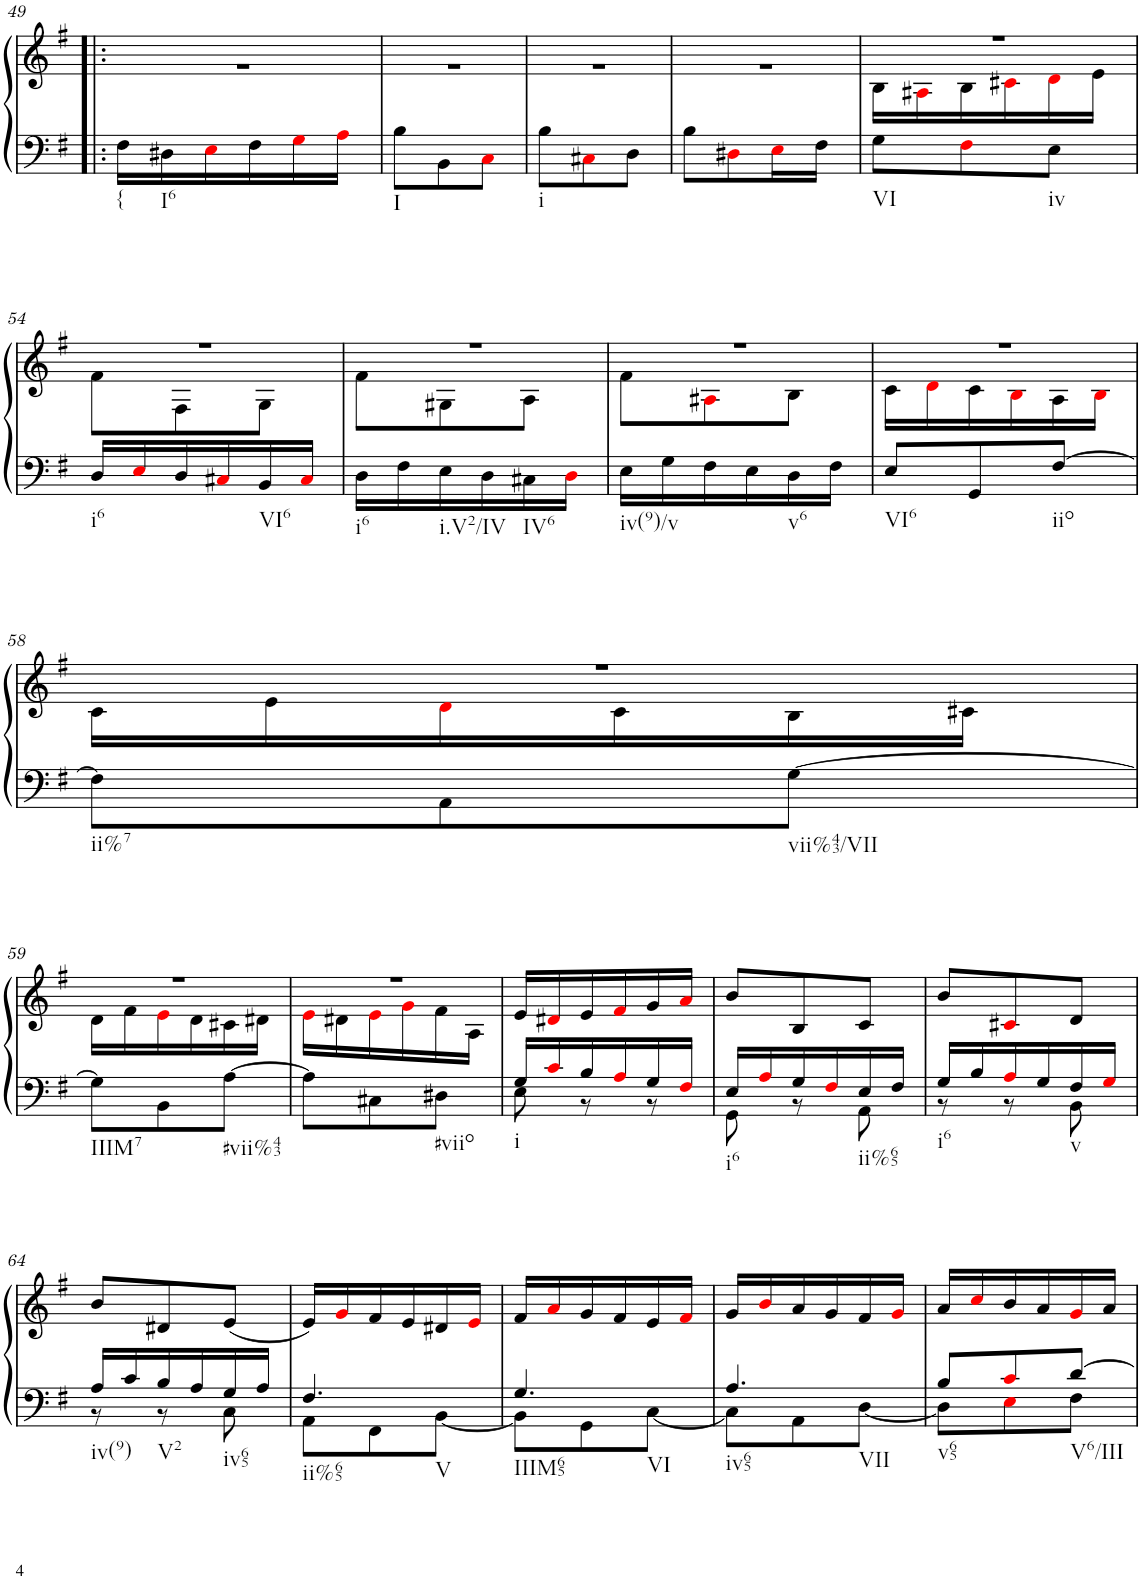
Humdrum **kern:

**kern	**kern
*part1	*part1
*staff2	*staff1
*I"unbenannt9	*
!!LO:PB:g=z
*clefF4	*clefG2
*k[f#]	*k[f#]
*M3/8	*M3/8
=49!|:	=49!|:
*	*^
!LO:TX:b:t={	!	!
16F#\LL	4.ryy	4.r
!LO:TX:b:t=I6	!	!
16D#X\	.	.
16Ei\	.	.
16F#\	.	.
16Gi\	.	.
16Ai\JJ	.	.
=50	=50	=50
!LO:TX:b:t=I	!	!
8B\L	4.ryy	4.r
8BB\	.	.
8Ci\J	.	.
=51	=51	=51
!LO:TX:b:t=i	!	!
8B\L	4.ryy	4.r
8C#Xi\	.	.
8D\J	.	.
=52	=52	=52
8B\L	4.ryy	4.r
8D#Xi\	.	.
16Ei\L	.	.
16F#\JJ	.	.
=53	=53	=53
!LO:TX:b:t=VI	!	!
8G\L	4.r	16B\LL
.	.	16A#Xi\
8F#i\	.	16B\
.	.	16c#Xi\
!LO:TX:b:t=iv	!	!
8E\J	.	16di\
.	.	16e\JJ
!!LO:LB:g=z	!!
=54	=54	=54
!LO:TX:b:t=i6	!	!
16D/LL	4.r	8f#\L
16Ei/	.	.
16D/	.	8F#\
16C#Xi/	.	.
!LO:TX:b:t=VI6	!	!
16BB/	.	8G\J
16C#i/JJ	.	.
=55	=55	=55
!LO:TX:b:t=i6	!	!
16D\LL	4.r	8f#\L
16F#\	.	.
!LO:TX:b:t=i.V2/IV	!	!
16E\	.	8G#X\
16D\	.	.
!LO:TX:b:t=IV6	!	!
16C#X\	.	8A\J
16Di\JJ	.	.
=56	=56	=56
!LO:TX:b:t=iv(9)/v	!	!
16E\LL	4.r	8f#\L
16G\	.	.
16F#\	.	8A#Xi\
16E\	.	.
!LO:TX:b:t=v6	!	!
16D\	.	8B\J
16F#\JJ	.	.
=57	=57	=57
!LO:TX:b:t=VI6	!	!
8E/L	4.r	16c\LL
.	.	16di\
8GG/	.	16c\
.	.	16Bi\
!LO:TX:b:t=iio	!	!
[8F#/J	.	16A\
.	.	16Bi\JJ
!!LO:LB:g=z	!!
=58	=58	=58
!LO:TX:b:t=ii%7	!	!
8F#\L]	4.r	16c\LL
.	.	16e\
8AA\	.	16di\
.	.	16c\
!LO:TX:b:t=vii%43/VII	!	!
[8G\J	.	16B\
.	.	16c#X\JJ
!!LO:LB:g=z	!!
=59	=59	=59
!LO:TX:b:t=IIIM7	!	!
8G\L]	4.r	16d\LL
.	.	16f#\
8BB\	.	16ei\
.	.	16d\
!LO:TX:b:t=#vii%43	!	!
[8A\J	.	16c#X\
.	.	16d#X\JJ
=60	=60	=60
8A\L]	4.r	16ei\LL
.	.	16d#X\
8C#X\	.	16ei\
.	.	16gi\
!LO:TX:b:t=#viio	!	!
8D#X\J	.	16f#\
.	.	16A\JJ
=61	=61	=61
*^	*	*
!LO:TX:b:t=i	!	!	!
*	*	*v	*v
16G/LL	8E\	16e/LL
16ci/	.	16d#Xi/
16B/	8r	16e/
16Ai/	.	16f#i/
16G/	8r	16g/
16F#i/JJ	.	16ai/JJ
=62	=62	=62
!LO:TX:b:t=i6	!	!
16E/LL	8GG\	8b/L
16Ai/	.	.
16G/	8r	8B/
16F#i/	.	.
!LO:TX:b:t=ii%65	!	!
16E/	8AA\	8c/J
16F#/JJ	.	.
=63	=63	=63
!LO:TX:b:t=i6	!	!
16G/LL	8r	8b/L
16B/	.	.
16Ai/	8r	8c#Xi/
16G/	.	.
!LO:TX:b:t=v	!	!
16F#/	8BB\	8d/J
16Gi/JJ	.	.
!!LO:LB:g=z
=64	=64	=64
!LO:TX:b:t=iv(9)	!	!
16A/LL	8r	8b/L
16c/	.	.
!LO:TX:b:t=V2	!	!
16B/	8r	8d#X/
16A/	.	.
!LO:TX:b:t=iv65	!	!
16G/	8C\	(8e/J
16A/JJ	.	.
=65	=65	=65
!LO:TX:b:t=ii%65	!	!
!LO:TX:b:t=V	!	!
4.F#/	8AA\L	16e/LL)
.	.	16gi/
.	8FF#\	16f#/
.	.	16e/
.	[8BB\J	16d#X/
.	.	16ei/JJ
=66	=66	=66
!LO:TX:b:t=IIIM65	!	!
!LO:TX:b:t=VI	!	!
4.G/	8BB\L]	16f#/LL
.	.	16ai/
.	8GG\	16g/
.	.	16f#/
.	[8C\J	16e/
.	.	16f#i/JJ
=67	=67	=67
!LO:TX:b:t=iv65	!	!
!LO:TX:b:t=VII	!	!
4.A/	8C\L]	16g/LL
.	.	16bi/
.	8AA\	16a/
.	.	16g/
.	[8D\J	16f#/
.	.	16gi/JJ
=68	=68	=68
!LO:TX:b:t=v65	!	!
8B/L	8D\L]	16a/LL
.	.	16cci/
8ci/	8Ei\	16b/
.	.	16a/
!LO:TX:b:t=V6/III	!	!
[8d/J	8F#\J	16gi/
.	.	16a/JJ
*v	*v	*
=	=
*-	*-
